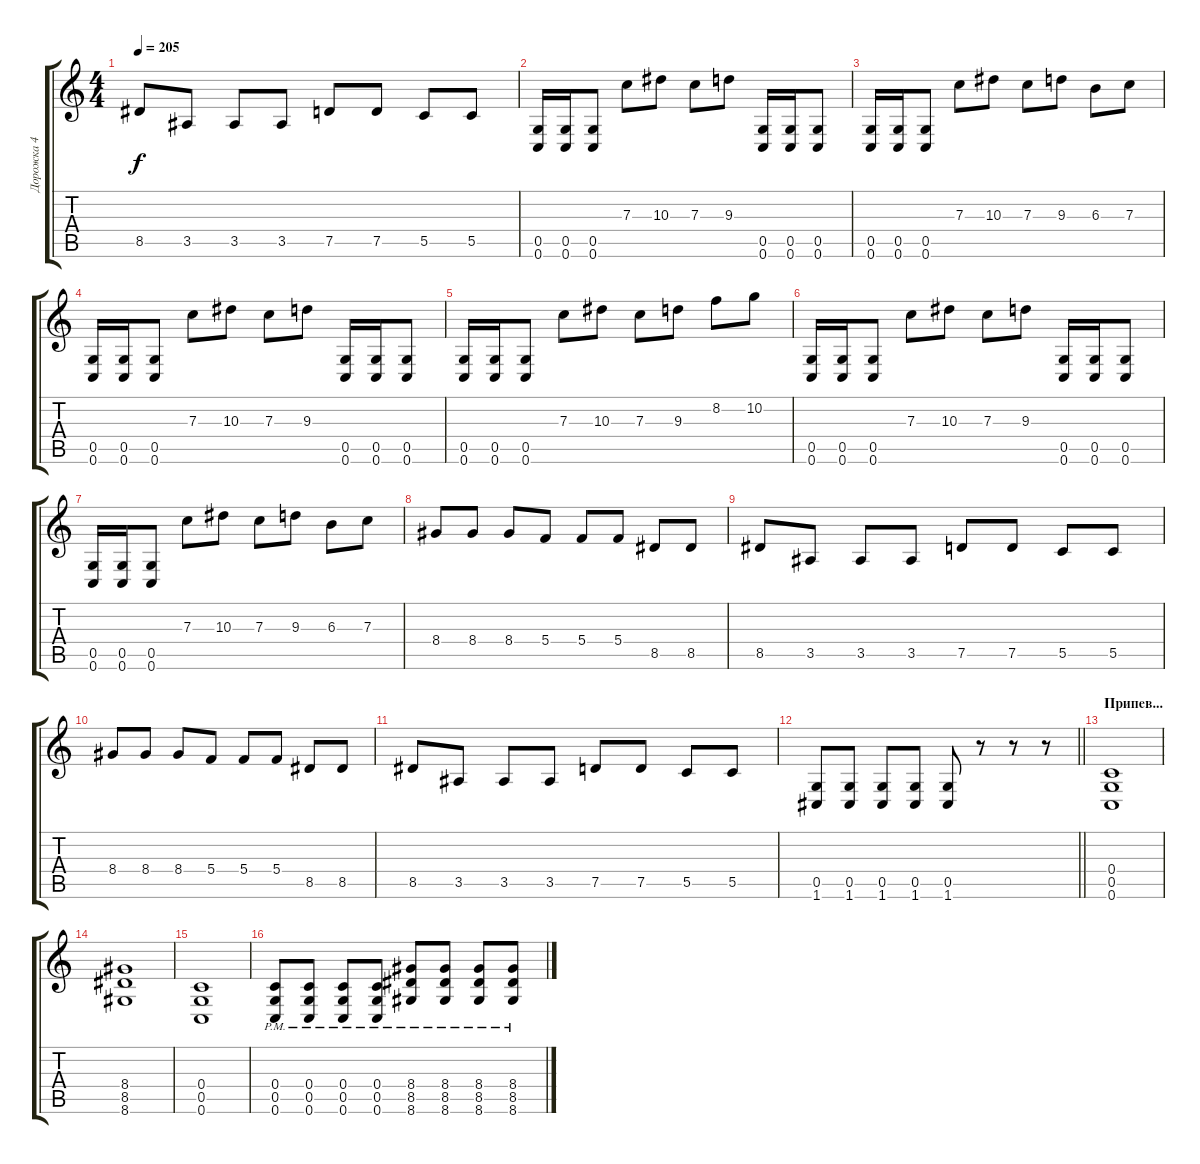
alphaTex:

\track ("Дорожка 4" "Дорожка 4") {instrument distortionguitar}
\staff {score tabs}
\tuning (D4 A3 F3 C3 G2 C2) {hide}
\ts (4 4)
\tempo 205
\clef g2
\ks c
8.5.8{dy f} 3.5.8 3.5.8 3.5.8 7.5.8 7.5.8 5.5.8 5.5.8 |
(0.5 0.6).16 (0.5 0.6).16 (0.5 0.6).8 7.3.8 10.3.8 7.3.8 9.3.8 (0.5 0.6).16 (0.5 0.6).16 (0.5 0.6).8 |
(0.5 0.6).16 (0.5 0.6).16 (0.5 0.6).8 7.3.8 10.3.8 7.3.8 9.3.8 6.3.8 7.3.8 |
(0.5 0.6).16 (0.5 0.6).16 (0.5 0.6).8 7.3.8 10.3.8 7.3.8 9.3.8 (0.5 0.6).16 (0.5 0.6).16 (0.5 0.6).8 |
(0.5 0.6).16 (0.5 0.6).16 (0.5 0.6).8 7.3.8 10.3.8 7.3.8 9.3.8 8.2.8 10.2.8 |
(0.5 0.6).16 (0.5 0.6).16 (0.5 0.6).8 7.3.8 10.3.8 7.3.8 9.3.8 (0.5 0.6).16 (0.5 0.6).16 (0.5 0.6).8 |
(0.5 0.6).16 (0.5 0.6).16 (0.5 0.6).8 7.3.8 10.3.8 7.3.8 9.3.8 6.3.8 7.3.8 |
8.4.8 8.4.8 8.4.8 5.4.8 5.4.8 5.4.8 8.5.8 8.5.8 |
8.5.8 3.5.8 3.5.8 3.5.8 7.5.8 7.5.8 5.5.8 5.5.8 |
8.4.8 8.4.8 8.4.8 5.4.8 5.4.8 5.4.8 8.5.8 8.5.8 |
8.5.8 3.5.8 3.5.8 3.5.8 7.5.8 7.5.8 5.5.8 5.5.8 |
\barLineRight lightlight
(0.5 1.6).8 (0.5 1.6).8 (0.5 1.6).8 (0.5 1.6).8 (0.5 1.6).8 r.8 r.8 r.8 |
\section ("" "Припев...")
(0.4 0.5 0.6).1 |
(8.4 8.5 8.6).1 |
(0.4 0.5 0.6).1 |
(0.4{pm} 0.5{pm} 0.6{pm}).8 (0.4{pm} 0.5{pm} 0.6{pm}).8 (0.4{pm} 0.5{pm} 0.6{pm}).8 (0.4{pm} 0.5{pm} 0.6{pm}).8 (8.4{pm} 8.5{pm} 8.6{pm}).8 (8.4{pm} 8.5{pm} 8.6{pm}).8 (8.4{pm} 8.5{pm} 8.6{pm}).8 (8.4{pm} 8.5{pm} 8.6{pm}).8
